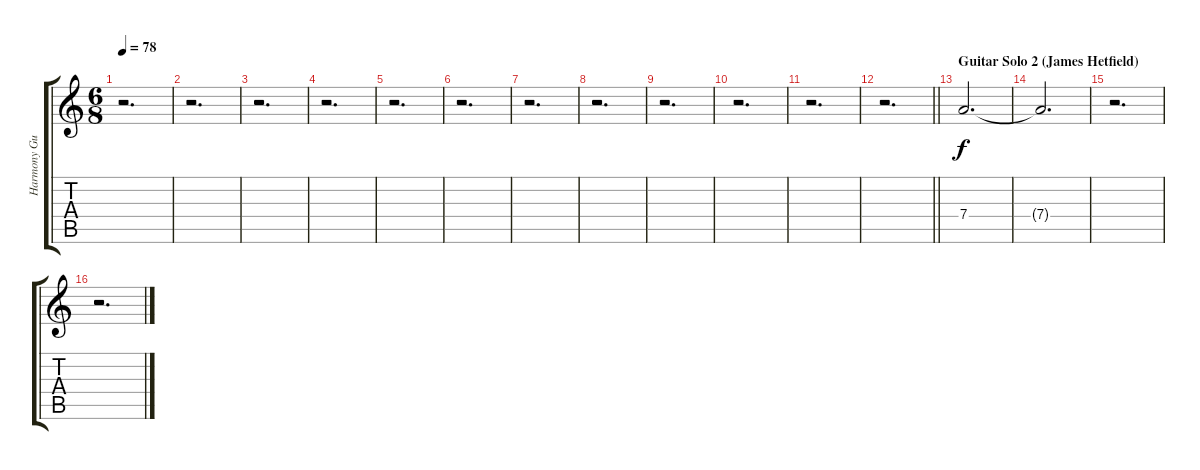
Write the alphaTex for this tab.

\track ("Harmony Guitar" "Harmony Gu") {instrument distortionguitar}
\staff {score tabs}
\tuning (E4 B3 G3 D3 A2 E2) {hide}
\ts (6 8)
\tempo 78
\clef g2
\ks c
r.2{d dy f} |
r.2{d} |
r.2{d} |
r.2{d} |
r.2{d} |
r.2{d} |
r.2{d} |
r.2{d} |
r.2{d} |
r.2{d} |
r.2{d} |
\barLineRight lightlight
r.2{d} |
\section ("" "Guitar Solo 2 (James Hetfield)")
7.4.2{d} |
7.4{t}.2{d} |
r.2{d} |
r.2{d}
